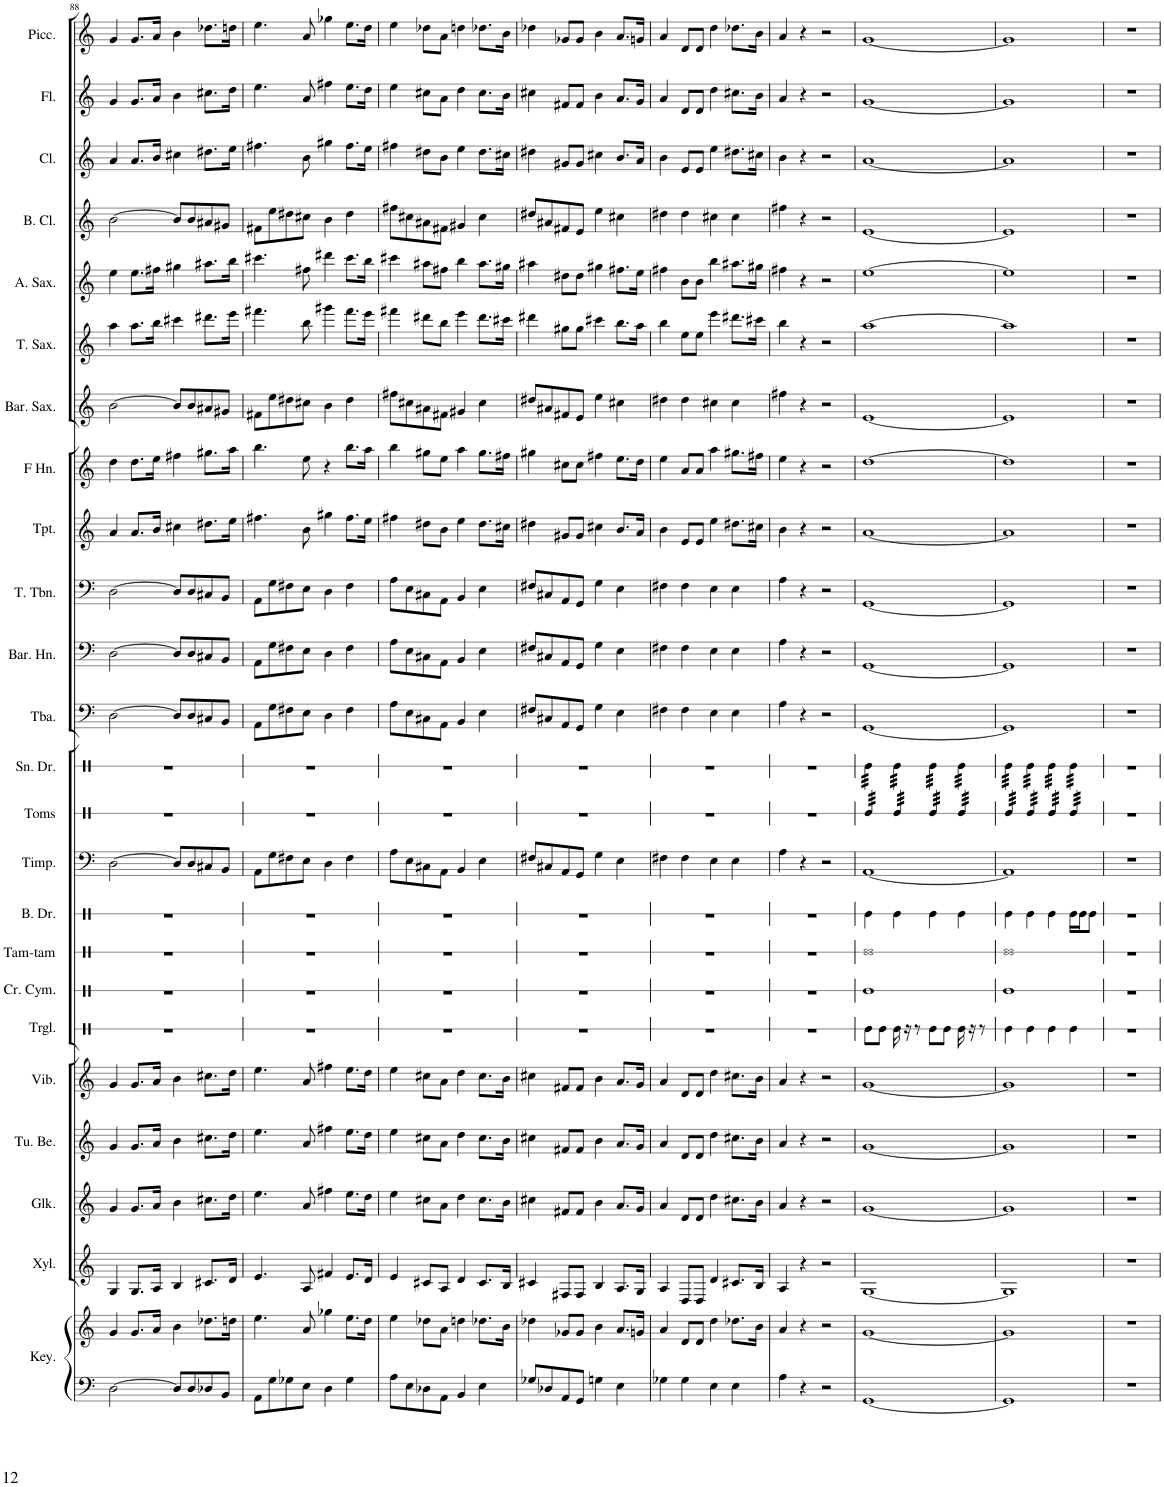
**kern	**kern	**kern	**kern	**kern	**kern	**kern	**kern	**kern	**kern	**kern	**kern	**kern	**kern	**kern	**kern	**kern	**kern	**kern	**kern	**kern	**kern	**kern	**kern	**kern
*part24	*part24	*part23	*part22	*part21	*part20	*part19	*part18	*part17	*part16	*part15	*part14	*part13	*part12	*part11	*part10	*part9	*part8	*part7	*part6	*part5	*part4	*part3	*part2	*part1
*staff25	*staff24	*staff23	*staff22	*staff21	*staff20	*staff19	*staff18	*staff17	*staff16	*staff15	*staff14	*staff13	*staff12	*staff11	*staff10	*staff9	*staff8	*staff7	*staff6	*staff5	*staff4	*staff3	*staff2	*staff1
*I"Any Keyboards	*	*I"Xylophone	*I"Glockenspiel	*I"Tubular Bells	*I"Vibraphone	*I"Triangle	*I"Crash Cymbal	*I"Tam-tam	*I"Bass Drum	*I"Timpani	*I"Tom Toms	*I"Snare Drum	*I"Tuba	*I"Baritone Horn	*I"Tenor Trombone	*I"Trumpet	*I"French Horn	*I"Baritone Saxophone	*I"Tenor Saxophone	*I"Alto Saxophone	*I"Bass Clarinet	*I"Clarinet	*I"Flute	*I"Piccolo
*I'Key.	*	*I'Xyl.	*I'Glk.	*I'Tu. Be.	*I'Vib.	*I'Trgl.	*I'Cr. Cym.	*I'Tam-tam	*I'B. Dr.	*I'Timp.	*I'Toms	*I'Sn. Dr.	*I'Tba.	*I'Bar. Hn.	*I'T. Tbn.	*I'Tpt.	*I'F Hn.	*I'Bar. Sax.	*I'T. Sax.	*I'A. Sax.	*I'B. Cl.	*I'Cl.	*I'Fl.	*I'Picc.
!!LO:PB:g=z
*clefF4	*clefG2	*clefG2	*clefG2	*clefG2	*clefG2	*clefX	*clefX	*clefX	*clefX	*clefF4	*clefX	*clefX	*clefF4	*clefF4	*clefF4	*clefG2	*clefG2	*clefG2	*clefG2	*clefG2	*clefG2	*clefG2	*clefG2	*clefG2
*Trd-7c-12	*Trd-7c-12	*Trd-7c-12	*Trd-14c-24	*	*	*	*	*	*	*	*	*	*	*Trd4c7	*	*Trd1c2	*Trd4c7	*Trd12c21	*Trd8c14	*Trd5c9	*Trd8c14	*Trd1c2	*	*Trd-7c-12
*k[]	*k[]	*k[]	*k[]	*k[]	*k[]	*k[]	*k[b-e-]	*k[b-e-]	*k[b-e-]	*k[]	*k[]	*k[b-e-]	*k[]	*k[]	*k[]	*k[]	*k[]	*k[]	*k[]	*k[]	*k[]	*k[]	*k[]	*k[]
*M4/4	*M4/4	*M4/4	*M4/4	*M4/4	*M4/4	*M4/4	*M4/4	*M4/4	*M4/4	*M4/4	*M4/4	*M4/4	*M4/4	*M4/4	*M4/4	*M4/4	*M4/4	*M4/4	*M4/4	*M4/4	*M4/4	*M4/4	*M4/4	*M4/4
*met(c)	*met(c)	*met(c)	*met(c)	*met(c)	*met(c)	*met(c)	*met(c)	*met(c)	*met(c)	*met(c)	*met(c)	*met(c)	*met(c)	*met(c)	*met(c)	*met(c)	*met(c)	*met(c)	*met(c)	*met(c)	*met(c)	*met(c)	*met(c)	*met(c)
=88	=88	=88	=88	=88	=88	=88	=88	=88	=88	=88	=88	=88	=88	=88	=88	=88	=88	=88	=88	=88	=88	=88	=88	=88
[2D\	4g/	4G/	4g/	4g/	4g/	1r	1r	1r	1r	[2D\	1r	1r	[2D\	[2D\	[2D\	4a/	4dd\	[2b\	4aa\	4ee\	[2b\	4a/	4g/	4g/
.	8.g/L	8.G/L	8.g/L	8.g/L	8.g/L	.	.	.	.	.	.	.	.	.	.	8.a/L	8.dd\L	.	8.aa\L	8.ee\L	.	8.a/L	8.g/L	8.g/L
.	16a/Jk	16A/Jk	16a/Jk	16a/Jk	16a/Jk	.	.	.	.	.	.	.	.	.	.	16b/Jk	16ee\Jk	.	16bb\Jk	16ff#X\Jk	.	16b/Jk	16a/Jk	16a/Jk
8D/L]	4b\	4B/	4b\	4b\	4b\	.	.	.	.	8D/L]	.	.	8D/L]	8D/L]	8D/L]	4cc#X\	4ff#X\	8b/L]	4ccc#X\	4gg#X\	8b/L]	4cc#X\	4b\	4b\
8D/	.	.	.	.	.	.	.	.	.	8D/	.	.	8D/	8D/	8D/	.	.	8b/	.	.	8b/	.	.	.
8D-X/	8.dd-X\L	8.c#X/L	8.cc#X\L	8.cc#X\L	8.cc#X\L	.	.	.	.	8C#X/	.	.	8C#X/	8C#X/	8C#X/	8.dd#X\L	8.gg#X\L	8a#X/	8.ddd#X\L	8.aa#X\L	8a#X/	8.dd#X\L	8.cc#X\L	8.dd-X\L
8BB/J	.	.	.	.	.	.	.	.	.	8BB/J	.	.	8BB/J	8BB/J	8BB/J	.	.	8g#X/J	.	.	8g#X/J	.	.	.
.	16ddn\Jk	16d/Jk	16dd\Jk	16dd\Jk	16dd\Jk	.	.	.	.	.	.	.	.	.	.	16ee\Jk	16aa\Jk	.	16eee\Jk	16bb\Jk	.	16ee\Jk	16dd\Jk	16ddn\Jk
=89	=89	=89	=89	=89	=89	=89	=89	=89	=89	=89	=89	=89	=89	=89	=89	=89	=89	=89	=89	=89	=89	=89	=89	=89
8AA\L	4.ee\	4.e/	4.ee\	4.ee\	4.ee\	1r	1r	1r	1r	8AA\L	1r	1r	8AA\L	8AA\L	8AA\L	4.ff#X\	4.bb\	8f#X\L	4.fff#X\	4.ccc#X\	8f#X\L	4.ff#X\	4.ee\	4.ee\
8G\	.	.	.	.	.	.	.	.	.	8G\	.	.	8G\	8G\	8G\	.	.	8ee\	.	.	8ee\	.	.	.
8G-X\	.	.	.	.	.	.	.	.	.	8F#X\	.	.	8F#X\	8F#X\	8F#X\	.	.	8dd#X\	.	.	8dd#X\	.	.	.
8E\J	8a/	8A/	8a/	8a/	8a/	.	.	.	.	8E\J	.	.	8E\J	8E\J	8E\J	8b\	8ee\	8cc#X\J	8bb\	8ff#X\	8cc#X\J	8b\	8a/	8a/
4D\	4gg-X\	4f#X/	4ff#X\	4ff#X\	4ff#X\	.	.	.	.	4D\	.	.	4D\	4D\	4D\	4gg#X\	4r	4b\	4ggg#X\	4ddd#X\	4b\	4gg#X\	4ff#X\	4gg-X\
4G-\	8.ee\L	8.e/L	8.ee\L	8.ee\L	8.ee\L	.	.	.	.	4F#\	.	.	4F#\	4F#\	4F#\	8.ff#\L	8.bb\L	4dd#\	8.fff#\L	8.ccc#\L	4dd#\	8.ff#\L	8.ee\L	8.ee\L
.	16dd\Jk	16d/Jk	16dd\Jk	16dd\Jk	16dd\Jk	.	.	.	.	.	.	.	.	.	.	16ee\Jk	16aa\Jk	.	16eee\Jk	16bb\Jk	.	16ee\Jk	16dd\Jk	16dd\Jk
=90	=90	=90	=90	=90	=90	=90	=90	=90	=90	=90	=90	=90	=90	=90	=90	=90	=90	=90	=90	=90	=90	=90	=90	=90
8A\L	4ee\	4e/	4ee\	4ee\	4ee\	1r	1r	1r	1r	8A\L	1r	1r	8A\L	8A\L	8A\L	4ff#X\	4bb\	8ff#X\L	4fff#X\	4ccc#X\	8ff#X\L	4ff#X\	4ee\	4ee\
8E\	.	.	.	.	.	.	.	.	.	8E\	.	.	8E\	8E\	8E\	.	.	8cc#X\	.	.	8cc#X\	.	.	.
8D-X\	8dd-X\L	8c#X/L	8cc#X\L	8cc#X\L	8cc#X\L	.	.	.	.	8C#X\	.	.	8C#X\	8C#X\	8C#X\	8dd#X\L	8gg#X\L	8a#X\	8ddd#X\L	8aa#X\L	8a#X\	8dd#X\L	8cc#X\L	8dd-X\L
8AA\J	8a\J	8A/J	8a\J	8a\J	8a\J	.	.	.	.	8AA\J	.	.	8AA\J	8AA\J	8AA\J	8b\J	8ee\J	8f#X\J	8bb\J	8ff#X\J	8f#X\J	8b\J	8a\J	8a\J
4BB/	4ddn\	4d/	4dd\	4dd\	4dd\	.	.	.	.	4BB/	.	.	4BB/	4BB/	4BB/	4ee\	4aa\	4g#X/	4eee\	4bb\	4g#X/	4ee\	4dd\	4ddn\
4E\	8.dd-X\L	8.c#/L	8.cc#\L	8.cc#\L	8.cc#\L	.	.	.	.	4E\	.	.	4E\	4E\	4E\	8.dd#\L	8.gg#\L	4cc#\	8.ddd#\L	8.aa#\L	4cc#\	8.dd#\L	8.cc#\L	8.dd-X\L
.	16b\Jk	16B/Jk	16b\Jk	16b\Jk	16b\Jk	.	.	.	.	.	.	.	.	.	.	16cc#X\Jk	16ff#X\Jk	.	16ccc#X\Jk	16gg#X\Jk	.	16cc#X\Jk	16b\Jk	16b\Jk
=91	=91	=91	=91	=91	=91	=91	=91	=91	=91	=91	=91	=91	=91	=91	=91	=91	=91	=91	=91	=91	=91	=91	=91	=91
8G-X/L	4dd-X\	4c#X/	4cc#X\	4cc#X\	4cc#X\	1r	1r	1r	1r	8F#X/L	1r	1r	8F#X/L	8F#X/L	8F#X/L	4dd#X\	4gg#X\	8dd#X/L	4ddd#X\	4aa#X\	8dd#X/L	4dd#X\	4cc#X\	4dd-X\
8D-X/	.	.	.	.	.	.	.	.	.	8C#X/	.	.	8C#X/	8C#X/	8C#X/	.	.	8a#X/	.	.	8a#X/	.	.	.
8AA/	8g-X/L	8F#X/L	8f#X/L	8f#X/L	8f#X/L	.	.	.	.	8AA/	.	.	8AA/	8AA/	8AA/	8g#X/L	8cc#X\L	8f#X/	8gg#X\L	8dd#X\L	8f#X/	8g#X/L	8f#X/L	8g-X/L
8GG/J	8g-/J	8F#/J	8f#/J	8f#/J	8f#/J	.	.	.	.	8GG/J	.	.	8GG/J	8GG/J	8GG/J	8g#/J	8cc#\J	8e/J	8gg#\J	8dd#\J	8e/J	8g#/J	8f#/J	8g-/J
4Gn\	4b\	4B/	4b\	4b\	4b\	.	.	.	.	4G\	.	.	4G\	4G\	4G\	4cc#X\	4ff#X\	4ee\	4ccc#X\	4gg#X\	4ee\	4cc#X\	4b\	4b\
4E\	8.a/L	8.A/L	8.a/L	8.a/L	8.a/L	.	.	.	.	4E\	.	.	4E\	4E\	4E\	8.b/L	8.ee\L	4cc#X\	8.bb\L	8.ff#X\L	4cc#X\	8.b/L	8.a/L	8.a/L
.	16gn/Jk	16G/Jk	16g/Jk	16g/Jk	16g/Jk	.	.	.	.	.	.	.	.	.	.	16a/Jk	16dd\Jk	.	16aa\Jk	16ee\Jk	.	16a/Jk	16g/Jk	16gn/Jk
=92	=92	=92	=92	=92	=92	=92	=92	=92	=92	=92	=92	=92	=92	=92	=92	=92	=92	=92	=92	=92	=92	=92	=92	=92
4G-X\	4a/	4A/	4a/	4a/	4a/	1r	1r	1r	1r	4F#X\	1r	1r	4F#X\	4F#X\	4F#X\	4b\	4ee\	4dd#X\	4bb\	4ff#X\	4dd#X\	4b\	4a/	4a/
4G-\	8d/L	8D/L	8d/L	8d/L	8d/L	.	.	.	.	4F#\	.	.	4F#\	4F#\	4F#\	8e/L	8a/L	4dd#\	8ee\L	8b\L	4dd#\	8e/L	8d/L	8d/L
.	8d/J	8D/J	8d/J	8d/J	8d/J	.	.	.	.	.	.	.	.	.	.	8e/J	8a/J	.	8ee\J	8b\J	.	8e/J	8d/J	8d/J
4E\	4dd\	4d/	4dd\	4dd\	4dd\	.	.	.	.	4E\	.	.	4E\	4E\	4E\	4ee\	4aa\	4cc#X\	4eee\	4bb\	4cc#X\	4ee\	4dd\	4dd\
4E\	8.dd-X\L	8.c#X/L	8.cc#X\L	8.cc#X\L	8.cc#X\L	.	.	.	.	4E\	.	.	4E\	4E\	4E\	8.dd#X\L	8.gg#X\L	4cc#\	8.ddd#X\L	8.aa#X\L	4cc#\	8.dd#X\L	8.cc#X\L	8.dd-X\L
.	16b\Jk	16B/Jk	16b\Jk	16b\Jk	16b\Jk	.	.	.	.	.	.	.	.	.	.	16cc#X\Jk	16ff#X\Jk	.	16ccc#X\Jk	16gg#X\Jk	.	16cc#X\Jk	16b\Jk	16b\Jk
=93	=93	=93	=93	=93	=93	=93	=93	=93	=93	=93	=93	=93	=93	=93	=93	=93	=93	=93	=93	=93	=93	=93	=93	=93
4A\	4a/	4A/	4a/	4a/	4a/	1r	1r	1r	1r	4A\	1r	1r	4A\	4A\	4A\	4b\	4ee\	4ff#X\	4bb\	4ff#X\	4ff#X\	4b\	4a/	4a/
4r	4r	4r	4r	4r	4r	.	.	.	.	4r	.	.	4r	4r	4r	4r	4r	4r	4r	4r	4r	4r	4r	4r
2r	2r	2r	2r	2r	2r	.	.	.	.	2r	.	.	2r	2r	2r	2r	2r	2r	2r	2r	2r	2r	2r	2r
=94	=94	=94	=94	=94	=94	=94	=94	=94	=94	=94	=94	=94	=94	=94	=94	=94	=94	=94	=94	=94	=94	=94	=94	=94
*	*	*	*	*	*	*	*	*	*	*	*tremolo	*	*	*	*	*	*	*	*	*	*	*	*	*
*	*	*	*	*	*	*	*	*	*	*	*	*tremolo	*	*	*	*	*	*	*	*	*	*	*	*
[1GG	[1g	[1G	[1g	[1g	[1g	8Re\L	1Re	1Re	4Re\	[1AA	32Re/LLL	32Re\LLL	[1GG	[1GG	[1GG	[1a	[1dd	[1e	[1aa	[1ee	[1e	[1a	[1g	[1g
.	.	.	.	.	.	.	.	.	.	.	32Re/	32Re\	.	.	.	.	.	.	.	.	.	.	.	.
.	.	.	.	.	.	.	.	.	.	.	32Re/	32Re\	.	.	.	.	.	.	.	.	.	.	.	.
.	.	.	.	.	.	.	.	.	.	.	32Re/	32Re\	.	.	.	.	.	.	.	.	.	.	.	.
.	.	.	.	.	.	8Re\J	.	.	.	.	32Re/	32Re\	.	.	.	.	.	.	.	.	.	.	.	.
.	.	.	.	.	.	.	.	.	.	.	32Re/	32Re\	.	.	.	.	.	.	.	.	.	.	.	.
.	.	.	.	.	.	.	.	.	.	.	32Re/	32Re\	.	.	.	.	.	.	.	.	.	.	.	.
.	.	.	.	.	.	.	.	.	.	.	32Re/JJJ	32Re\JJJ	.	.	.	.	.	.	.	.	.	.	.	.
.	.	.	.	.	.	16Re\	.	.	4Re\	.	32Re/LLL	32Re\LLL	.	.	.	.	.	.	.	.	.	.	.	.
.	.	.	.	.	.	.	.	.	.	.	32Re/	32Re\	.	.	.	.	.	.	.	.	.	.	.	.
.	.	.	.	.	.	16r	.	.	.	.	32Re/	32Re\	.	.	.	.	.	.	.	.	.	.	.	.
.	.	.	.	.	.	.	.	.	.	.	32Re/	32Re\	.	.	.	.	.	.	.	.	.	.	.	.
.	.	.	.	.	.	8r	.	.	.	.	32Re/	32Re\	.	.	.	.	.	.	.	.	.	.	.	.
.	.	.	.	.	.	.	.	.	.	.	32Re/	32Re\	.	.	.	.	.	.	.	.	.	.	.	.
.	.	.	.	.	.	.	.	.	.	.	32Re/	32Re\	.	.	.	.	.	.	.	.	.	.	.	.
.	.	.	.	.	.	.	.	.	.	.	32Re/JJJ	32Re\JJJ	.	.	.	.	.	.	.	.	.	.	.	.
.	.	.	.	.	.	8Re\L	.	.	4Re\	.	32Re/LLL	32Re\LLL	.	.	.	.	.	.	.	.	.	.	.	.
.	.	.	.	.	.	.	.	.	.	.	32Re/	32Re\	.	.	.	.	.	.	.	.	.	.	.	.
.	.	.	.	.	.	.	.	.	.	.	32Re/	32Re\	.	.	.	.	.	.	.	.	.	.	.	.
.	.	.	.	.	.	.	.	.	.	.	32Re/	32Re\	.	.	.	.	.	.	.	.	.	.	.	.
.	.	.	.	.	.	8Re\J	.	.	.	.	32Re/	32Re\	.	.	.	.	.	.	.	.	.	.	.	.
.	.	.	.	.	.	.	.	.	.	.	32Re/	32Re\	.	.	.	.	.	.	.	.	.	.	.	.
.	.	.	.	.	.	.	.	.	.	.	32Re/	32Re\	.	.	.	.	.	.	.	.	.	.	.	.
.	.	.	.	.	.	.	.	.	.	.	32Re/JJJ	32Re\JJJ	.	.	.	.	.	.	.	.	.	.	.	.
.	.	.	.	.	.	16Re\	.	.	4Re\	.	32Re/LLL	32Re\LLL	.	.	.	.	.	.	.	.	.	.	.	.
.	.	.	.	.	.	.	.	.	.	.	32Re/	32Re\	.	.	.	.	.	.	.	.	.	.	.	.
.	.	.	.	.	.	16r	.	.	.	.	32Re/	32Re\	.	.	.	.	.	.	.	.	.	.	.	.
.	.	.	.	.	.	.	.	.	.	.	32Re/	32Re\	.	.	.	.	.	.	.	.	.	.	.	.
.	.	.	.	.	.	8r	.	.	.	.	32Re/	32Re\	.	.	.	.	.	.	.	.	.	.	.	.
.	.	.	.	.	.	.	.	.	.	.	32Re/	32Re\	.	.	.	.	.	.	.	.	.	.	.	.
.	.	.	.	.	.	.	.	.	.	.	32Re/	32Re\	.	.	.	.	.	.	.	.	.	.	.	.
.	.	.	.	.	.	.	.	.	.	.	32Re/JJJ	32Re\JJJ	.	.	.	.	.	.	.	.	.	.	.	.
=95	=95	=95	=95	=95	=95	=95	=95	=95	=95	=95	=95	=95	=95	=95	=95	=95	=95	=95	=95	=95	=95	=95	=95	=95
1GG]	1g]	1G]	1g]	1g]	1g]	4Re\	1Re	1Re	4Re\	1AA]	32Re/LLL	32Re\LLL	1GG]	1GG]	1GG]	1a]	1dd]	1e]	1aa]	1ee]	1e]	1a]	1g]	1g]
.	.	.	.	.	.	.	.	.	.	.	32Re/	32Re\	.	.	.	.	.	.	.	.	.	.	.	.
.	.	.	.	.	.	.	.	.	.	.	32Re/	32Re\	.	.	.	.	.	.	.	.	.	.	.	.
.	.	.	.	.	.	.	.	.	.	.	32Re/	32Re\	.	.	.	.	.	.	.	.	.	.	.	.
.	.	.	.	.	.	.	.	.	.	.	32Re/	32Re\	.	.	.	.	.	.	.	.	.	.	.	.
.	.	.	.	.	.	.	.	.	.	.	32Re/	32Re\	.	.	.	.	.	.	.	.	.	.	.	.
.	.	.	.	.	.	.	.	.	.	.	32Re/	32Re\	.	.	.	.	.	.	.	.	.	.	.	.
.	.	.	.	.	.	.	.	.	.	.	32Re/JJJ	32Re\JJJ	.	.	.	.	.	.	.	.	.	.	.	.
.	.	.	.	.	.	4Re\	.	.	4Re\	.	32Re/LLL	32Re\LLL	.	.	.	.	.	.	.	.	.	.	.	.
.	.	.	.	.	.	.	.	.	.	.	32Re/	32Re\	.	.	.	.	.	.	.	.	.	.	.	.
.	.	.	.	.	.	.	.	.	.	.	32Re/	32Re\	.	.	.	.	.	.	.	.	.	.	.	.
.	.	.	.	.	.	.	.	.	.	.	32Re/	32Re\	.	.	.	.	.	.	.	.	.	.	.	.
.	.	.	.	.	.	.	.	.	.	.	32Re/	32Re\	.	.	.	.	.	.	.	.	.	.	.	.
.	.	.	.	.	.	.	.	.	.	.	32Re/	32Re\	.	.	.	.	.	.	.	.	.	.	.	.
.	.	.	.	.	.	.	.	.	.	.	32Re/	32Re\	.	.	.	.	.	.	.	.	.	.	.	.
.	.	.	.	.	.	.	.	.	.	.	32Re/JJJ	32Re\JJJ	.	.	.	.	.	.	.	.	.	.	.	.
.	.	.	.	.	.	4Re\	.	.	4Re\	.	32Re/LLL	32Re\LLL	.	.	.	.	.	.	.	.	.	.	.	.
.	.	.	.	.	.	.	.	.	.	.	32Re/	32Re\	.	.	.	.	.	.	.	.	.	.	.	.
.	.	.	.	.	.	.	.	.	.	.	32Re/	32Re\	.	.	.	.	.	.	.	.	.	.	.	.
.	.	.	.	.	.	.	.	.	.	.	32Re/	32Re\	.	.	.	.	.	.	.	.	.	.	.	.
.	.	.	.	.	.	.	.	.	.	.	32Re/	32Re\	.	.	.	.	.	.	.	.	.	.	.	.
.	.	.	.	.	.	.	.	.	.	.	32Re/	32Re\	.	.	.	.	.	.	.	.	.	.	.	.
.	.	.	.	.	.	.	.	.	.	.	32Re/	32Re\	.	.	.	.	.	.	.	.	.	.	.	.
.	.	.	.	.	.	.	.	.	.	.	32Re/JJJ	32Re\JJJ	.	.	.	.	.	.	.	.	.	.	.	.
.	.	.	.	.	.	4Re\	.	.	16Re\LL	.	32Re/LLL	32Re\LLL	.	.	.	.	.	.	.	.	.	.	.	.
.	.	.	.	.	.	.	.	.	.	.	32Re/	32Re\	.	.	.	.	.	.	.	.	.	.	.	.
.	.	.	.	.	.	.	.	.	16Re\J	.	32Re/	32Re\	.	.	.	.	.	.	.	.	.	.	.	.
.	.	.	.	.	.	.	.	.	.	.	32Re/	32Re\	.	.	.	.	.	.	.	.	.	.	.	.
.	.	.	.	.	.	.	.	.	8Re\J	.	32Re/	32Re\	.	.	.	.	.	.	.	.	.	.	.	.
.	.	.	.	.	.	.	.	.	.	.	32Re/	32Re\	.	.	.	.	.	.	.	.	.	.	.	.
.	.	.	.	.	.	.	.	.	.	.	32Re/	32Re\	.	.	.	.	.	.	.	.	.	.	.	.
.	.	.	.	.	.	.	.	.	.	.	32Re/JJJ	32Re\JJJ	.	.	.	.	.	.	.	.	.	.	.	.
*	*	*	*	*	*	*	*	*	*	*	*	*Xtremolo	*	*	*	*	*	*	*	*	*	*	*	*
*	*	*	*	*	*	*	*	*	*	*	*Xtremolo	*	*	*	*	*	*	*	*	*	*	*	*	*
=96	=96	=96	=96	=96	=96	=96	=96	=96	=96	=96	=96	=96	=96	=96	=96	=96	=96	=96	=96	=96	=96	=96	=96	=96
1r	1r	1r	1r	1r	1r	1r	1r	1r	1r	1r	1r	1r	1r	1r	1r	1r	1r	1r	1r	1r	1r	1r	1r	1r
=	=	=	=	=	=	=	=	=	=	=	=	=	=	=	=	=	=	=	=	=	=	=	=	=
*-	*-	*-	*-	*-	*-	*-	*-	*-	*-	*-	*-	*-	*-	*-	*-	*-	*-	*-	*-	*-	*-	*-	*-	*-
